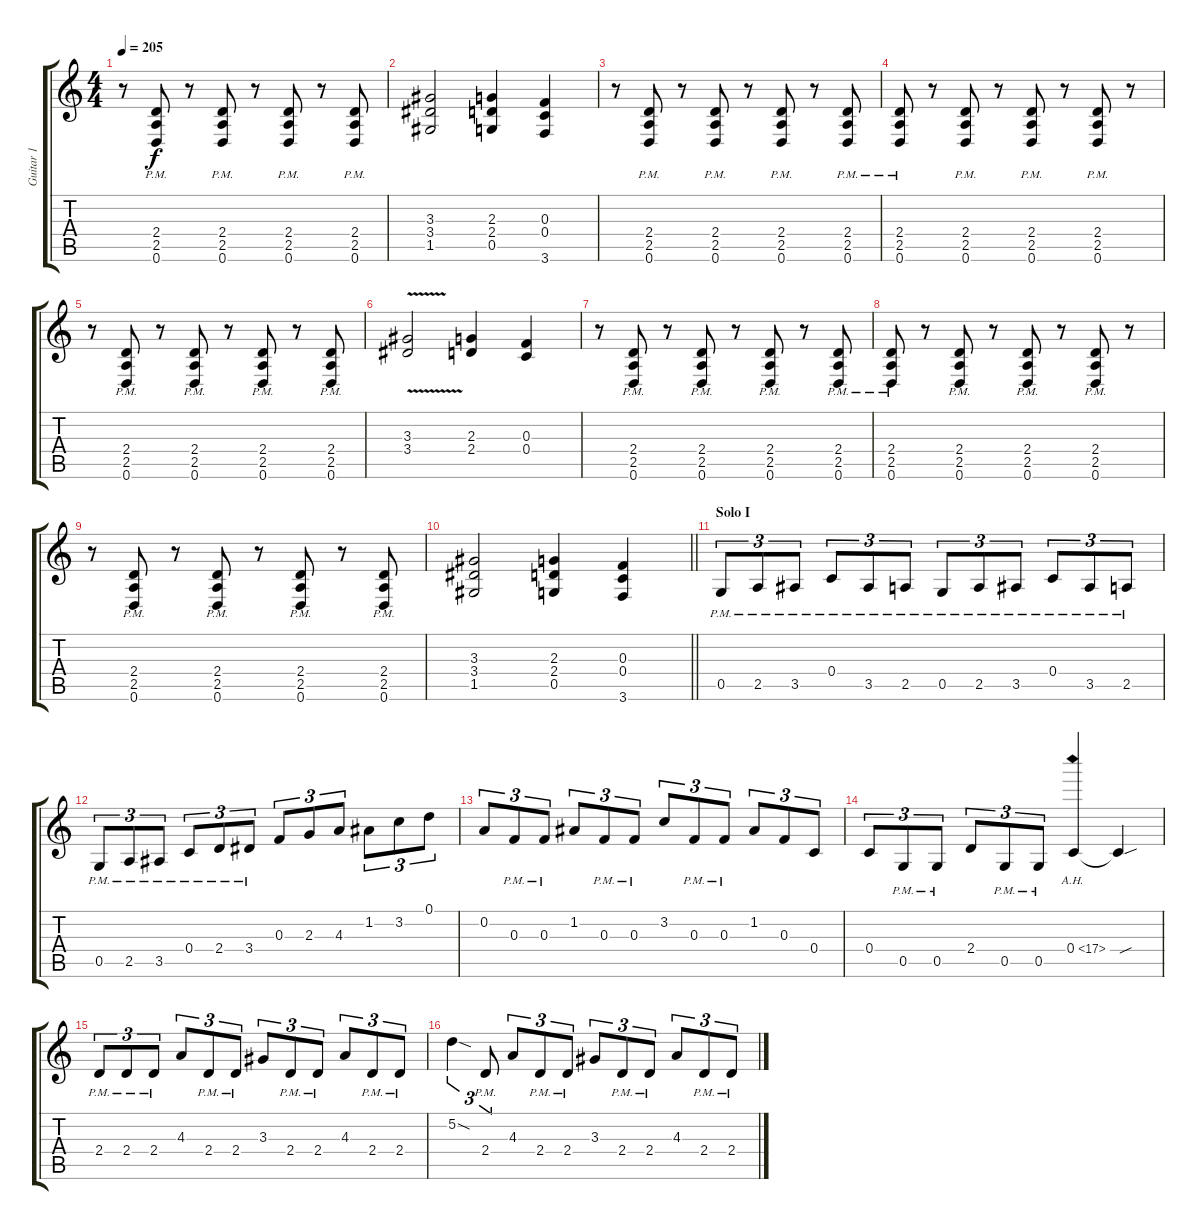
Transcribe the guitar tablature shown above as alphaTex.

\track ("Guitar 1" "Guitar 1") {instrument distortionguitar}
\staff {score tabs}
\tuning (D4 A3 F3 C3 G2 D2) {hide}
\ts (4 4)
\tempo 205
\clef g2
\ks c
r.8{dy f} (2.4{pm} 2.5{pm} 0.6{pm}).8 r.8 (2.4{pm} 2.5{pm} 0.6{pm}).8 r.8 (2.4{pm} 2.5{pm} 0.6{pm}).8 r.8 (2.4{pm} 2.5{pm} 0.6{pm}).8 |
(3.3 3.4 1.5).2 (2.3 2.4 0.5).4 (0.3 0.4 3.6).4 |
r.8 (2.4{pm} 2.5{pm} 0.6{pm}).8 r.8 (2.4{pm} 2.5{pm} 0.6{pm}).8 r.8 (2.4{pm} 2.5{pm} 0.6{pm}).8 r.8 (2.4{pm} 2.5{pm} 0.6{pm}).8 |
(2.4{pm} 2.5{pm} 0.6{pm}).8 r.8 (2.4{pm} 2.5{pm} 0.6{pm}).8 r.8 (2.4{pm} 2.5{pm} 0.6{pm}).8 r.8 (2.4{pm} 2.5{pm} 0.6{pm}).8 r.8 |
r.8 (2.4{pm} 2.5{pm} 0.6{pm}).8 r.8 (2.4{pm} 2.5{pm} 0.6{pm}).8 r.8 (2.4{pm} 2.5{pm} 0.6{pm}).8 r.8 (2.4{pm} 2.5{pm} 0.6{pm}).8 |
(3.3{v} 3.4{v}).2 (2.3 2.4).4 (0.3 0.4).4 |
r.8 (2.4{pm} 2.5{pm} 0.6{pm}).8 r.8 (2.4{pm} 2.5{pm} 0.6{pm}).8 r.8 (2.4{pm} 2.5{pm} 0.6{pm}).8 r.8 (2.4{pm} 2.5{pm} 0.6{pm}).8 |
(2.4{pm} 2.5{pm} 0.6{pm}).8 r.8 (2.4{pm} 2.5{pm} 0.6{pm}).8 r.8 (2.4{pm} 2.5{pm} 0.6{pm}).8 r.8 (2.4{pm} 2.5{pm} 0.6{pm}).8 r.8 |
r.8 (2.4{pm} 2.5{pm} 0.6{pm}).8 r.8 (2.4{pm} 2.5{pm} 0.6{pm}).8 r.8 (2.4{pm} 2.5{pm} 0.6{pm}).8 r.8 (2.4{pm} 2.5{pm} 0.6{pm}).8 |
\barLineRight lightlight
(3.3 3.4 1.5).2 (2.3 2.4 0.5).4 (0.3 0.4 3.6).4 |
\section ("" "Solo I")
0.5{pm}.8{tu (3 2)} 2.5{pm}.8{tu (3 2)} 3.5{pm}.8{tu (3 2)} 0.4{pm}.8{tu (3 2)} 3.5{pm}.8{tu (3 2)} 2.5{pm}.8{tu (3 2)} 0.5{pm}.8{tu (3 2)} 2.5{pm}.8{tu (3 2)} 3.5{pm}.8{tu (3 2)} 0.4{pm}.8{tu (3 2)} 3.5{pm}.8{tu (3 2)} 2.5{pm}.8{tu (3 2)} |
0.5{pm}.8{tu (3 2)} 2.5{pm}.8{tu (3 2)} 3.5{pm}.8{tu (3 2)} 0.4{pm}.8{tu (3 2)} 2.4{pm}.8{tu (3 2)} 3.4{pm}.8{tu (3 2)} 0.3.8{tu (3 2)} 2.3.8{tu (3 2)} 4.3.8{tu (3 2)} 1.2.8{tu (3 2)} 3.2.8{tu (3 2)} 0.1.8{tu (3 2)} |
0.2.8{tu (3 2)} 0.3{pm}.8{tu (3 2)} 0.3{pm}.8{tu (3 2)} 1.2.8{tu (3 2)} 0.3{pm}.8{tu (3 2)} 0.3{pm}.8{tu (3 2)} 3.2.8{tu (3 2)} 0.3{pm}.8{tu (3 2)} 0.3{pm}.8{tu (3 2)} 1.2.8{tu (3 2)} 0.3.8{tu (3 2)} 0.4.8{tu (3 2)} |
0.4.8{tu (3 2)} 0.5{pm}.8{tu (3 2)} 0.5{pm}.8{tu (3 2)} 2.4.8{tu (3 2)} 0.5{pm}.8{tu (3 2)} 0.5{pm}.8{tu (3 2)} 0.4{ah 17}.4 0.4{sou t}.4 |
2.4{pm}.8{tu (3 2)} 2.4{pm}.8{tu (3 2)} 2.4{pm}.8{tu (3 2)} 4.3.8{tu (3 2)} 2.4{pm}.8{tu (3 2)} 2.4{pm}.8{tu (3 2)} 3.3.8{tu (3 2)} 2.4{pm}.8{tu (3 2)} 2.4{pm}.8{tu (3 2)} 4.3.8{tu (3 2)} 2.4{pm}.8{tu (3 2)} 2.4{pm}.8{tu (3 2)} |
5.2{sod}.4{tu (3 2)} 2.4{pm}.8{tu (3 2)} 4.3.8{tu (3 2)} 2.4{pm}.8{tu (3 2)} 2.4{pm}.8{tu (3 2)} 3.3.8{tu (3 2)} 2.4{pm}.8{tu (3 2)} 2.4{pm}.8{tu (3 2)} 4.3.8{tu (3 2)} 2.4{pm}.8{tu (3 2)} 2.4{pm}.8{tu (3 2)}
